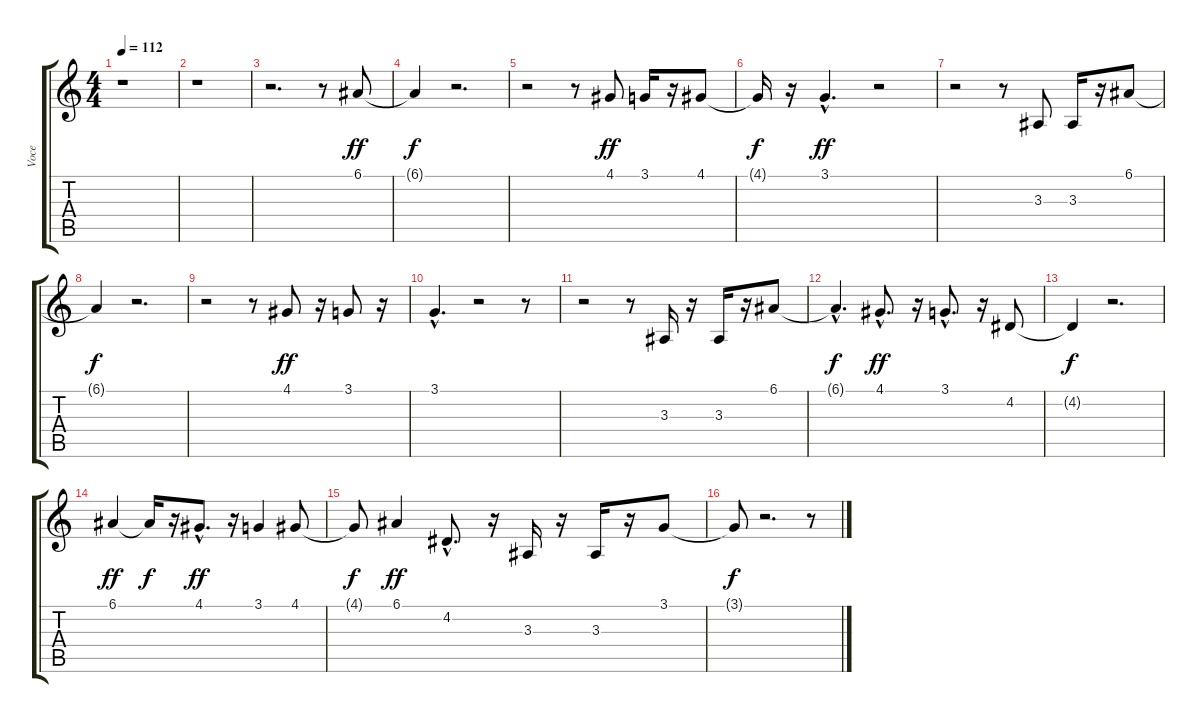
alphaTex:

\track ("Voce" "Voce") {instrument panflute}
\staff {score tabs}
\tuning (E4 B3 G3 D3 A2 E2) {hide}
\ts (4 4)
\tempo 112
\clef g2
\ks c
r.1{dy ff instrument panflute} |
r.1 |
r.2{d} r.8 6.1.8 |
6.1{t}.4{dy f} r.2{d} |
r.2 r.8 4.1.8{dy ff} 3.1.16 r.16 4.1.8 |
4.1{t}.16{dy f} r.16 3.1{hac}.4{d dy ff} r.2 |
r.2 r.8 3.3.8 3.3.16 r.16 6.1.8 |
6.1{t}.4{dy f} r.2{d} |
r.2 r.8 4.1.8{dy ff} r.16 3.1.8 r.16 |
3.1{hac}.4{d} r.2 r.8 |
r.2 r.8 3.3.16 r.16 3.3.16 r.16 6.1.8 |
6.1{hac t}.4{d dy f} 4.1{hac}.8{d dy ff} r.16 3.1{hac}.8{d} r.16 4.2.8 |
4.2{t}.4{dy f} r.2{d} |
6.1.4{dy ff} 6.1{t}.16{dy f} r.16 4.1{hac}.8{d dy ff} r.16 3.1.4 4.1.8 |
4.1{t}.8{dy f} 6.1.4{dy ff} 4.2{hac}.8{d} r.16 3.3.16 r.16 3.3.16 r.16 3.1.8 |
3.1{t}.8{dy f} r.2{d} r.8
